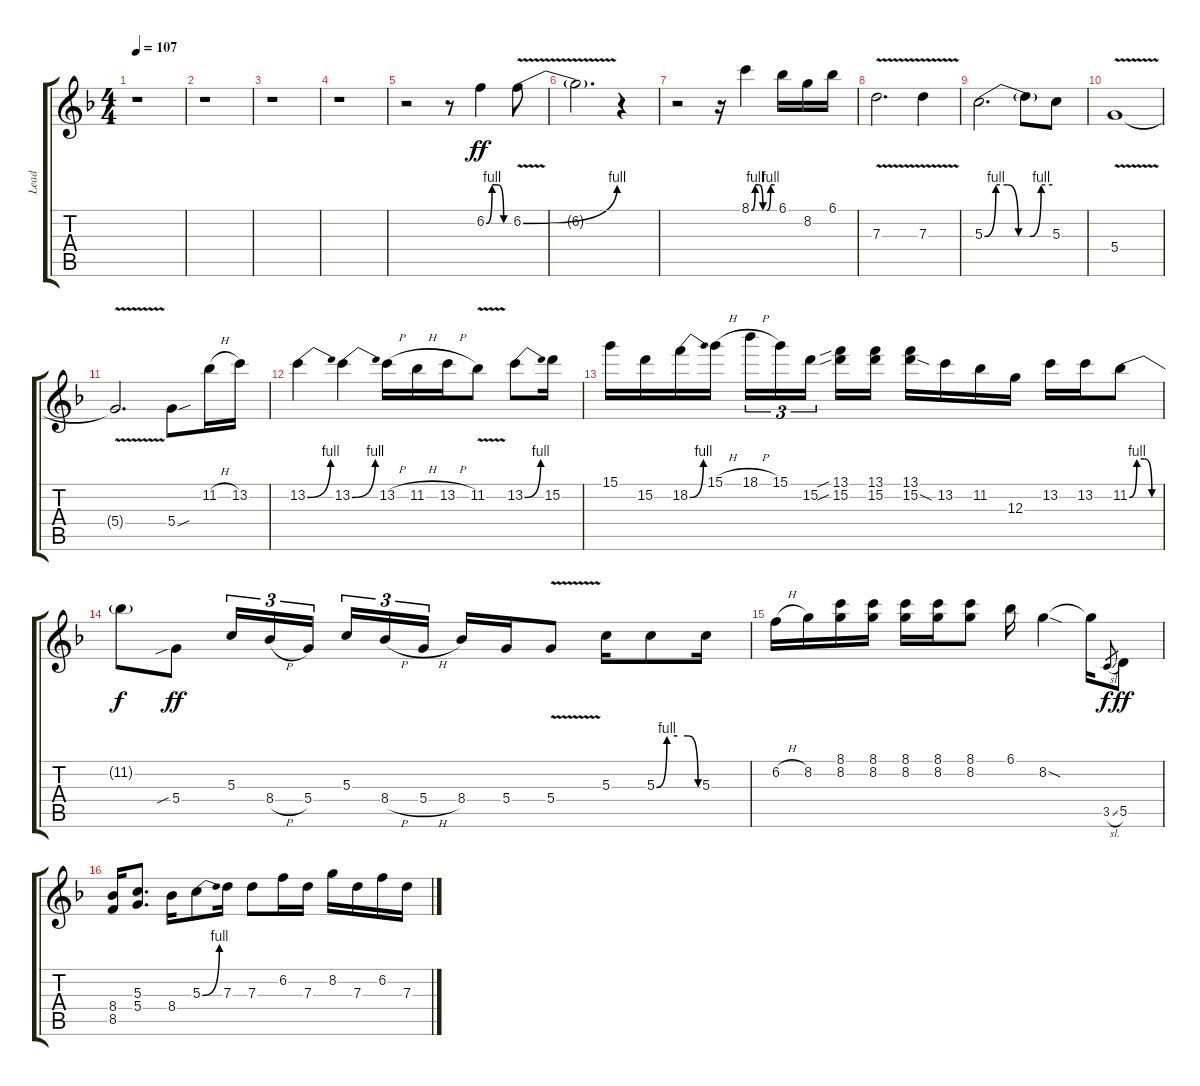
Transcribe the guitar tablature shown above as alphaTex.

\track ("Lead" "Lead") {instrument distortionguitar}
\staff {score tabs}
\tuning (E4 B3 G3 D3 A2 E2) {hide}
\ts (4 4)
\tempo 107
\clef g2
\ks f
r.1{dy ff} |
r.1 |
r.1 |
r.1 |
r.2 r.8 6.2{be (custom 0 0 15 4 30 4 45 0 60 0)}.4 6.2{be (bend 0 0 60 4) v}.8 |
6.2{t}.2{d} r.4 |
r.2 r.16 8.1{be (custom 0 0 10 4 20 4 30 0 40 0 50 4 60 4)}.4 6.1.16 8.2.16 6.1.16 |
7.3{v}.2{d} 7.3{v}.4 |
5.3{be (custom 0 0 10 4 20 4 30 0 40 0 50 4 60 4)}.2{d} 5.3{t}.8 5.3.8 |
5.4{v}.1 |
5.4{t}.2{d} 5.4{sou}.8 11.2{h}.16 13.2.16 |
13.2{be (bend 0 0 60 4)}.4 13.2{be (bend 0 0 60 4)}.4 13.2{h}.16 11.2{h}.16 13.2{h}.16 11.2{v}.8 13.2{be (bend 0 0 60 4)}.8 15.2.16 |
15.1.16 15.2.16 18.2{be (bend 0 0 60 4)}.16 15.1{h}.16 18.1{h}.16{tu (3 2)} 15.1.16{tu (3 2)} 15.2.16{tu (3 2)} (13.1{sib} 15.2{sib}).16 (13.1 15.2).16 (13.1 15.2{sod}).16 13.2.16 11.2.16 12.3.16 13.2.16 13.2.16 11.2{be (custom 0 0 15 4 30 4 45 0 60 0)}.8 |
11.2{t}.8{dy f} 5.4{sib}.8{dy ff} 5.3.16{tu (3 2)} 8.4{h}.16{tu (3 2)} 5.4.16{tu (3 2)} 5.3.16{tu (3 2)} 8.4{h}.16{tu (3 2)} 5.4{h}.16{tu (3 2)} 8.4.16 5.4.16 5.4{v}.8 5.3.16 5.3{be (custom 0 0 15 4 30 4 45 4 60 0)}.8 5.3.16 |
6.2{h}.16 8.2.16 (8.1 8.2).16 (8.1 8.2).16 (8.1 8.2).16 (8.1 8.2).16 (8.1 8.2).8 6.1.16 8.2{sod}.4 8.2{t}.16 3.5{sl}.8{gr dy f} 5.5.8{dy ff} |
(8.4 8.5).16 (5.3 5.4).8{d} 8.4.16 5.3{be (bend 0 0 60 4)}.8 7.3.16 7.3.8 6.2.16 7.3.16 8.2.16 7.3.16 6.2.16 7.3.16
